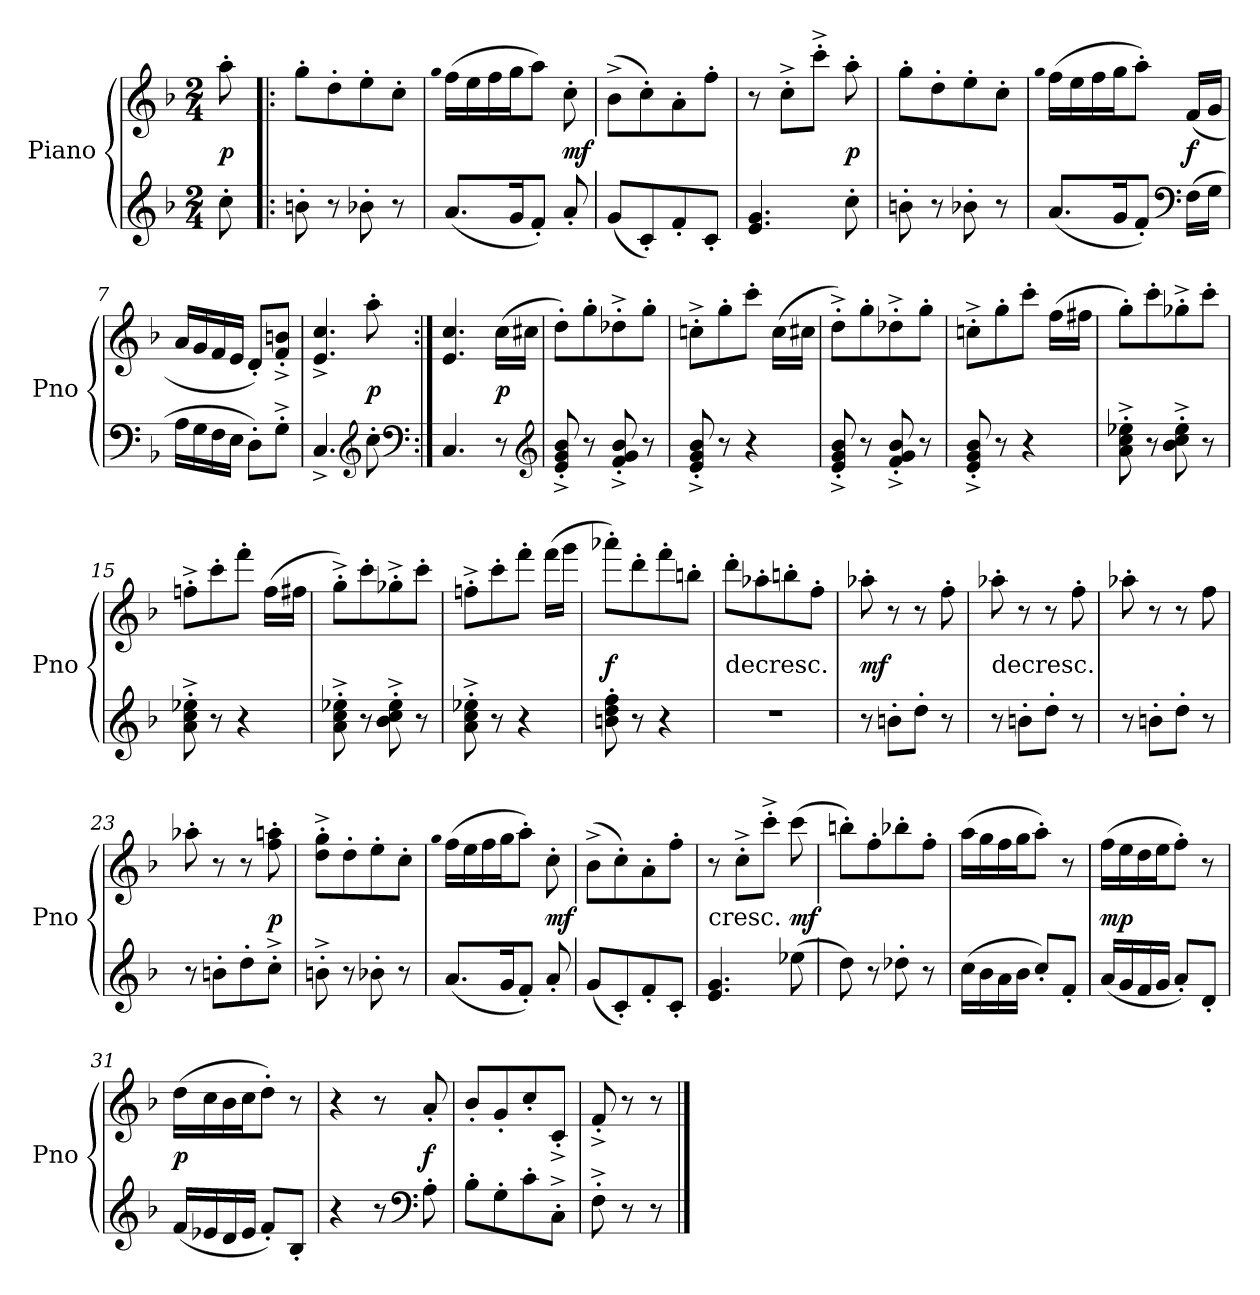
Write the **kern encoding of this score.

**kern	**kern	**dynam
*part1	*part1	*part1
*staff2	*staff1	*staff1/2
*I"Piano	*	*
*I'Pno	*	*
*clefG2	*clefG2	*
*k[b-]	*k[b-]	*
*M2/4	*M2/4	*
=	=	=
8cc'\	8aa'\	p
=1!|:	=1!|:	=1!|:
8bn'\	8gg'\L	.
8r	8dd'\	.
8b-X'\	8ee'\	.
8r	8cc'\J	.
=2	=2	=2
.	qgg	.
(8.a/L	(16ff\LL	.
.	16ee\	.
.	16ff\	.
16g/K	16gg\J	.
8f'/J)	8aa\J)	.
8a'/	8cc'\	mf
=3	=3	=3
(8g/L	(8b-^\L	.
8c'/)	8cc'\)	.
8f'/	8a'\	.
8c'/J	8ff'\J	.
=4	=4	=4
4.e/ 4.g/	8r	.
.	8cc'^\L	.
.	8ccc'^\J	.
8cc'\	8aa'\	p
=5	=5	=5
8bn'\	8gg'\L	.
8r	8dd'\	.
8b-X'\	8ee'\	.
8r	8cc'\J	.
=6	=6	=6
.	qgg	.
(8.a/L	(16ff\LL	.
.	16ee\	.
.	16ff\	.
16g/K	16gg\J	.
8f'/J)	8aa'\J)	.
*clefF4	*	*
(16F\LL	(16f/LL	f
16G\JJ	16g/JJ	.
=7	=7	=7
16A\LL	16a/LL	.
16G\	16g/	.
16F\	16f/	.
16E\JJ	16e/JJ	.
8D'\L)	8d'/L)	.
8G'^\J	8f'^/ 8bn'^/J	.
=8	=8	=8
4.C^/	4.e^/ 4.cc^/	.
*clefG2	*	*
8cc'\	8aa'\	p
*clefF4	*	*
=9:|!	=9:|!	=9:|!
4.C/	4.e/ 4.cc/	.
8r	(16cc\LL	p
.	16cc#X\JJ	.
*clefG2	*	*
=10	=10	=10
8e'^/ 8g'^/ 8b-'^/	8dd'\L)	.
8r	8gg'\	.
8f'^/ 8g'^/ 8b-'^/	8dd-X'^\	.
8r	8gg'\J	.
!!LO:LB:g=z
=11	=11	=11
8e'^/ 8g'^/ 8b-'^/	8ccn'^\L	.
8r	8gg'\	.
4r	8ccc'\J	.
.	(16cc\LL	.
.	16cc#X\JJ	.
=12	=12	=12
8e'^/ 8g'^/ 8b-'^/	8dd'^\L)	.
8r	8gg'\	.
8f'^/ 8g'^/ 8b-'^/	8dd-X'^\	.
8r	8gg'\J	.
=13	=13	=13
8e'^/ 8g'^/ 8b-'^/	8ccn'^\L	.
8r	8gg'\	.
4r	8ccc'\J	.
.	(16ff\LL	.
.	16ff#X\JJ	.
=14	=14	=14
8a'^\ 8cc'^\ 8ee-X'^\	8gg'\L)	.
8r	8ccc'\	.
8b-'^\ 8cc'^\ 8ee-'^\	8gg-X'^\	.
8r	8ccc'\J	.
=15	=15	=15
8a'^\ 8cc'^\ 8ee-X'^\	8ffn'^\L	.
8r	8ccc'\	.
4r	8fff'\J	.
.	(16ff\LL	.
.	16ff#X\JJ	.
=16	=16	=16
8a'^\ 8cc'^\ 8ee-X'^\	8gg'^\L)	.
8r	8ccc'\	.
8b-'^\ 8cc'^\ 8ee-'^\	8gg-X'^\	.
8r	8ccc'\J	.
=17	=17	=17
8a'^\ 8cc'^\ 8ee-X'^\	8ffn'^\L	.
8r	8ccc'\	.
4r	8fff'\J	.
.	(16fff\LL	.
.	16ggg\JJ	.
=18	=18	=18
8bn'\ 8dd'\ 8ff'\	8aaa-X'\L)	f
8r	8ddd'\	.
4r	8fff'\	.
.	8bbn'\J	.
=19	=19	=19
!	!LO:TX:c:t=decresc.	!
2r	8ddd'\L	.
.	8aa-X'\	.
.	8bbn'\	.
.	8ff'\J	.
=20	=20	=20
8r	8aa-X'\	mf
8bn'\L	8r	.
8dd'\J	8r	.
8r	8ff'\	.
=21	=21	=21
!	!LO:TX:c:t=decresc.	!
8r	8aa-X'\	.
8bn'\L	8r	.
8dd'\J	8r	.
8r	8ff'\	.
=22	=22	=22
8r	8aa-X'\	.
8bn'\L	8r	.
8dd'\J	8r	.
8r	8ff\	.
=23	=23	=23
8r	8aa-X'\	.
8bn'\L	8r	.
8dd'\	8r	.
8cc'^\J	8ff'\ 8aan'\	p
=24	=24	=24
8bn'^\	8dd'^\ 8gg'^\L	.
8r	8dd'\	.
8b-X'\	8ee'\	.
8r	8cc'\J	.
=25	=25	=25
.	qgg	.
(8.a/L	(16ff\LL	.
.	16ee\	.
.	16ff\	.
16g/K	16gg\J	.
8f'/J)	8aa'\J)	.
8a'/	8cc'\	mf
=26	=26	=26
(8g/L	(8b-^\L	.
8c'/)	8cc'\)	.
8f'/	8a'\	.
8c'/J	8ff'\J	.
=27	=27	=27
!	!LO:TX:c:t=cresc.	!
4.e/ 4.g/	8r	.
.	8cc'^\L	.
.	8ccc'^\J	.
(8ee-X\	(8ccc\	mf
=28	=28	=28
8dd\)	8bbn'\L)	.
8r	8ff'\	.
8dd-X'\	8bb-X'\	.
8r	8ff'\J	.
=29	=29	=29
(16cc\LL	(16aa\LL	.
16b-\	16gg\	.
16a\	16ff\	.
16b-\JJ	16gg\J	.
8cc'/L)	8aa'\J)	.
8f'/J	8r	.
=30	=30	=30
(16a/LL	(16ff\LL	mp
16g/	16ee\	.
16f/	16dd\	.
16g/JJ	16ee\J	.
8a'/L)	8ff'\J)	.
8d'/J	8r	.
=31	=31	=31
(16f/LL	(16dd\LL	p
16e-X/	16cc\	.
16d/	16b-\	.
16e-/JJ	16cc\J	.
8f'/L)	8dd'\J)	.
8B-'/J	8r	.
=32	=32	=32
4r	4r	.
8r	8r	.
*clefF4	*	*
8A'\	8a'/	f
=33	=33	=33
8B-'\L	8b-'/L	.
8G'\	8g'/	.
8c'\	8cc'/	.
8C'^\J	8c'^/J	.
=34	=34	=34
8F'^\	8f'^/	.
8r	8r	.
8r	8r	.
==	==	==
*-	*-	*-
